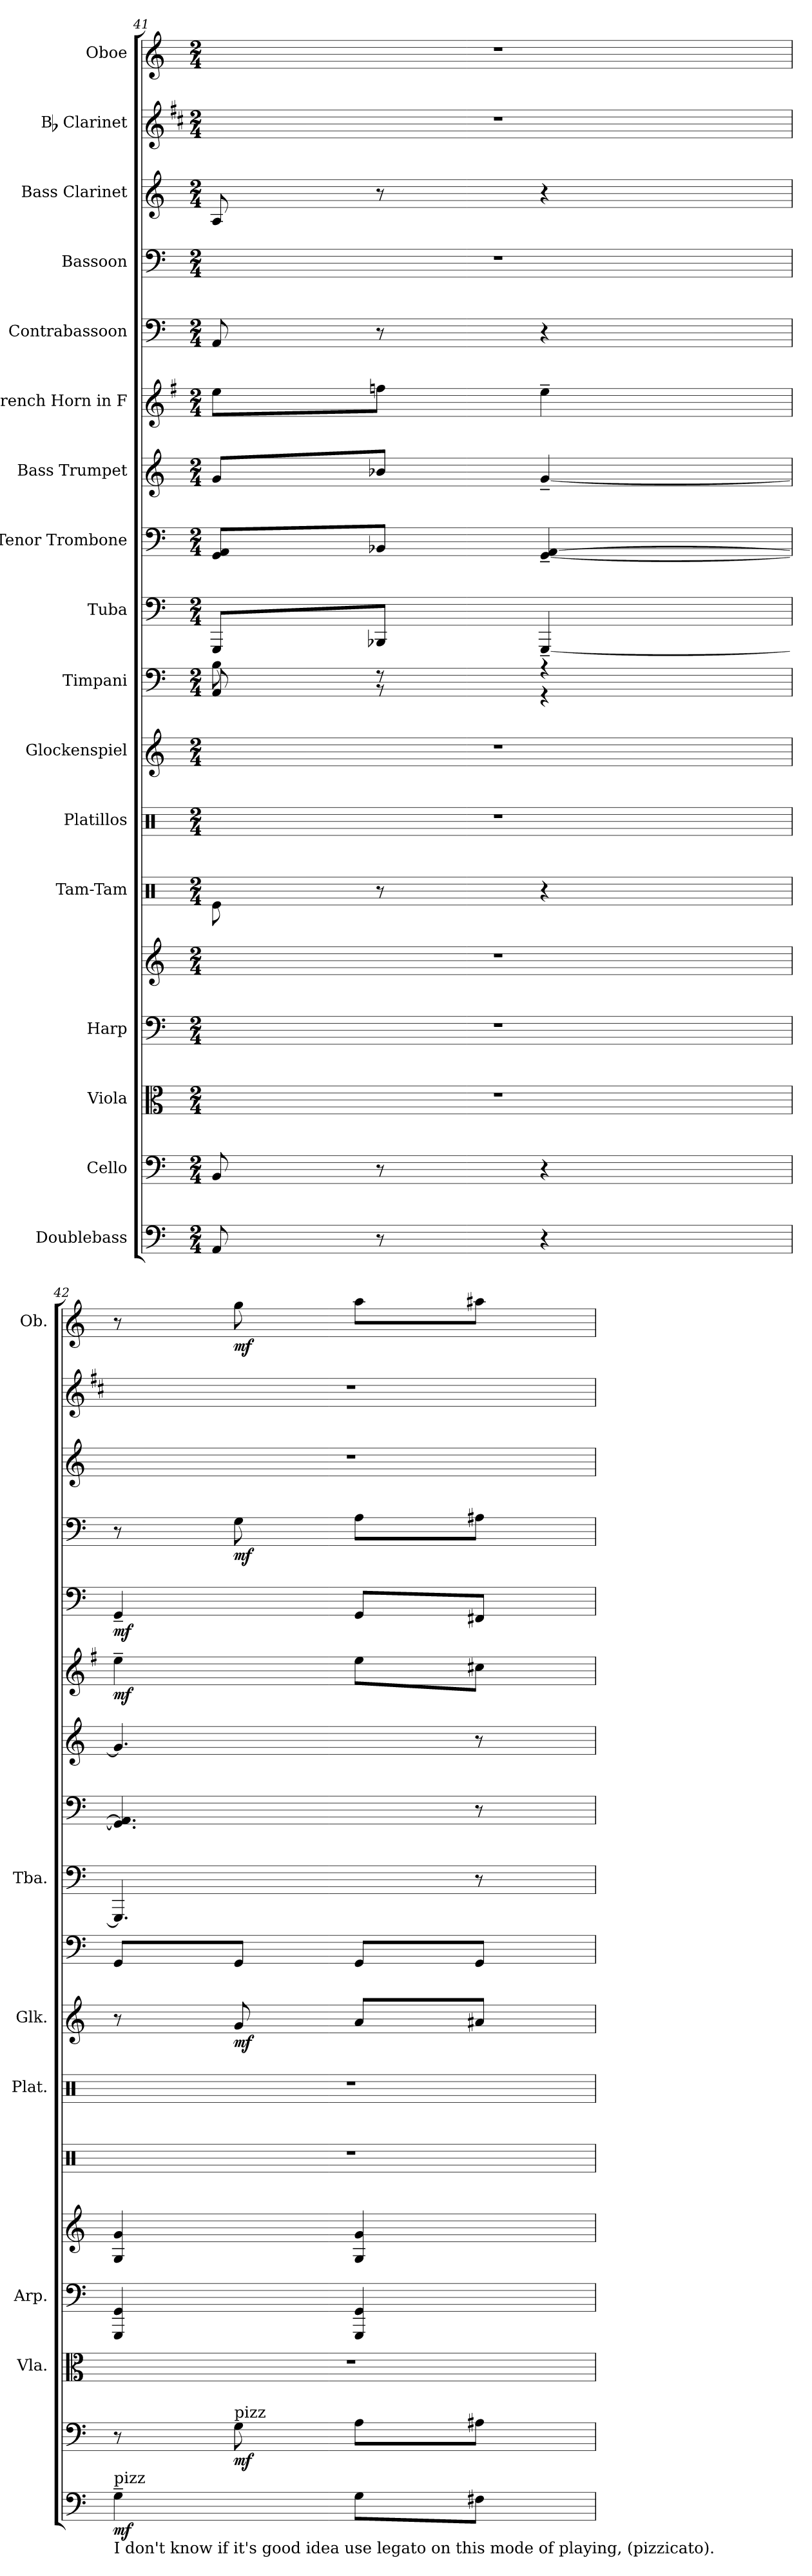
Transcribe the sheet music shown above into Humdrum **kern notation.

**kern	**dynam	**kern	**dynam	**kern	**kern	**kern	**kern	**kern	**kern	**dynam	**kern	**kern	**kern	**kern	**kern	**dynam	**kern	**dynam	**kern	**dynam	**kern	**kern	**kern	**dynam
*part17	*part17	*part16	*part16	*part15	*part14	*part14	*part13	*part12	*part11	*part11	*part10	*part9	*part8	*part7	*part6	*part6	*part5	*part5	*part4	*part4	*part3	*part2	*part1	*part1
*staff18	*staff18	*staff17	*staff17	*staff16	*staff15	*staff14	*staff13	*staff12	*staff11	*staff11	*staff10	*staff9	*staff8	*staff7	*staff6	*staff6	*staff5	*staff5	*staff4	*staff4	*staff3	*staff2	*staff1	*staff1
*I"Doublebass	*	*I"Cello	*	*I"Viola	*I"Harp	*	*I"Tam-Tam	*I"Platillos	*I"Glockenspiel	*	*I"Timpani	*I"Tuba	*I"Tenor Trombone	*I"Bass Trumpet	*I"French Horn in F	*	*I"Contrabassoon	*	*I"Bassoon	*	*I"Bass Clarinet	*I"Bb Clarinet	*I"Oboe	*
*	*	*	*	*I'Vla.	*I'Arp.	*	*	*I'Plat.	*I'Glk.	*	*	*I'Tba.	*	*	*	*	*	*	*	*	*	*	*I'Ob.	*
*clefF4	*	*clefF4	*	*clefC3	*clefF4	*clefG2	*clefX	*clefX	*clefG2	*	*clefF4	*clefF4	*clefF4	*clefG2	*clefG2	*	*clefF4	*	*clefF4	*	*clefG2	*clefG2	*clefG2	*
*ITrd7c12	*	*	*	*	*	*	*	*	*ITrd-14c-24	*	*	*	*	*ITrd8c14	*ITrd4c7	*	*ITrd7c12	*	*	*	*ITrd8c14	*ITrd1c2	*	*
*k[]	*	*k[]	*	*k[]	*k[]	*k[]	*k[]	*k[]	*k[]	*	*k[]	*k[]	*k[]	*k[]	*k[]	*	*k[]	*	*k[]	*	*k[]	*k[]	*k[]	*
*M2/4	*	*M2/4	*	*M2/4	*M2/4	*M2/4	*M2/4	*M2/4	*M2/4	*	*M2/4	*M2/4	*M2/4	*M2/4	*M2/4	*	*M2/4	*	*M2/4	*	*M2/4	*M2/4	*M2/4	*
=41	=41	=41	=41	=41	=41	=41	=41	=41	=41	=41	=41	=41	=41	=41	=41	=41	=41	=41	=41	=41	=41	=41	=41	=41
*	*	*	*	*	*	*	*	*	*	*	*^	*	*	*	*	*	*	*	*	*	*	*	*	*
8AAA/	.	8BB/	.	2r	2r	2r	8Re\	2r	2r	.	8AA/	8B\	8GGG/L	8GG/ 8AA/L	8G/L	8a\L	.	8AAA/	.	2r	.	8AA/	2r	2r	.
8r	.	8r	.	.	.	.	8r	.	.	.	8r	8r	8BBB-X/J	8BB-X/J	8B-X/J	8b-X\J	.	8r	.	.	.	8r	.	.	.
4r	.	4r	.	.	.	.	4r	.	.	.	4r	4r	[4GGG~/	[4GG/~ [4AA/~	[4G~/	4a~\	.	4r	.	.	.	4r	.	.	.
=42	=42	=42	=42	=42	=42	=42	=42	=42	=42	=42	=42	=42	=42	=42	=42	=42	=42	=42	=42	=42	=42	=42	=42	=42	=42
!LO:TX:a:t=pizz	!	!	!	!	!	!	!	!	!	!	!	!	!	!	!	!	!	!	!	!	!	!	!	!	!
!LO:TX:b:t=I don't know if it's good idea use legato on this mode of playing, (pizzicato).	!	!	!	!	!	!	!	!	!	!	!	!	!	!	!	!	!	!	!	!	!	!	!	!	!
!	!LO:DY:b	!	!	!	!	!	!	!	!	!	!	!	!	!	!	!	!LO:DY:b	!	!LO:DY:b	!	!	!	!	!	!
*	*	*	*	*	*	*	*	*	*	*	*v	*v	*	*	*	*	*	*	*	*	*	*	*	*	*
4GG~\	mf	8r	.	2r	4GGG/ 4GG/	4G/ 4g/	2r	2r	8r	.	8GG/L	4.GGG/]	4.GG/] 4.AA/]	4.G/]	4a~\	mf	4GGG~/	mf	8r	.	2r	2r	8r	.
!	!	!LO:TX:a:t=pizz	!	!	!	!	!	!	!	!	!	!	!	!	!	!	!	!	!	!	!	!	!	!
!	!	!	!LO:DY:b	!	!	!	!	!	!	!LO:DY:b	!	!	!	!	!	!	!	!	!	!LO:DY:b	!	!	!	!LO:DY:b
.	.	8G\	mf	.	.	.	.	.	8ggg/	mf	8GG/J	.	.	.	.	.	.	.	8G\	mf	.	.	8gg\	mf
8GG\L	.	8A\L	.	.	4GGG/ 4GG/	4G/ 4g/	.	.	8aaa/L	.	8GG/L	.	.	.	8a\L	.	8GGG/L	.	8A\L	.	.	.	8aa\L	.
8FF#X\J	.	8A#X\J	.	.	.	.	.	.	8aaa#X/J	.	8GG/J	8r	8r	8r	8f#X\J	.	8FFF#X/J	.	8A#X\J	.	.	.	8aa#X\J	.
=	=	=	=	=	=	=	=	=	=	=	=	=	=	=	=	=	=	=	=	=	=	=	=	=
*-	*-	*-	*-	*-	*-	*-	*-	*-	*-	*-	*-	*-	*-	*-	*-	*-	*-	*-	*-	*-	*-	*-	*-	*-
